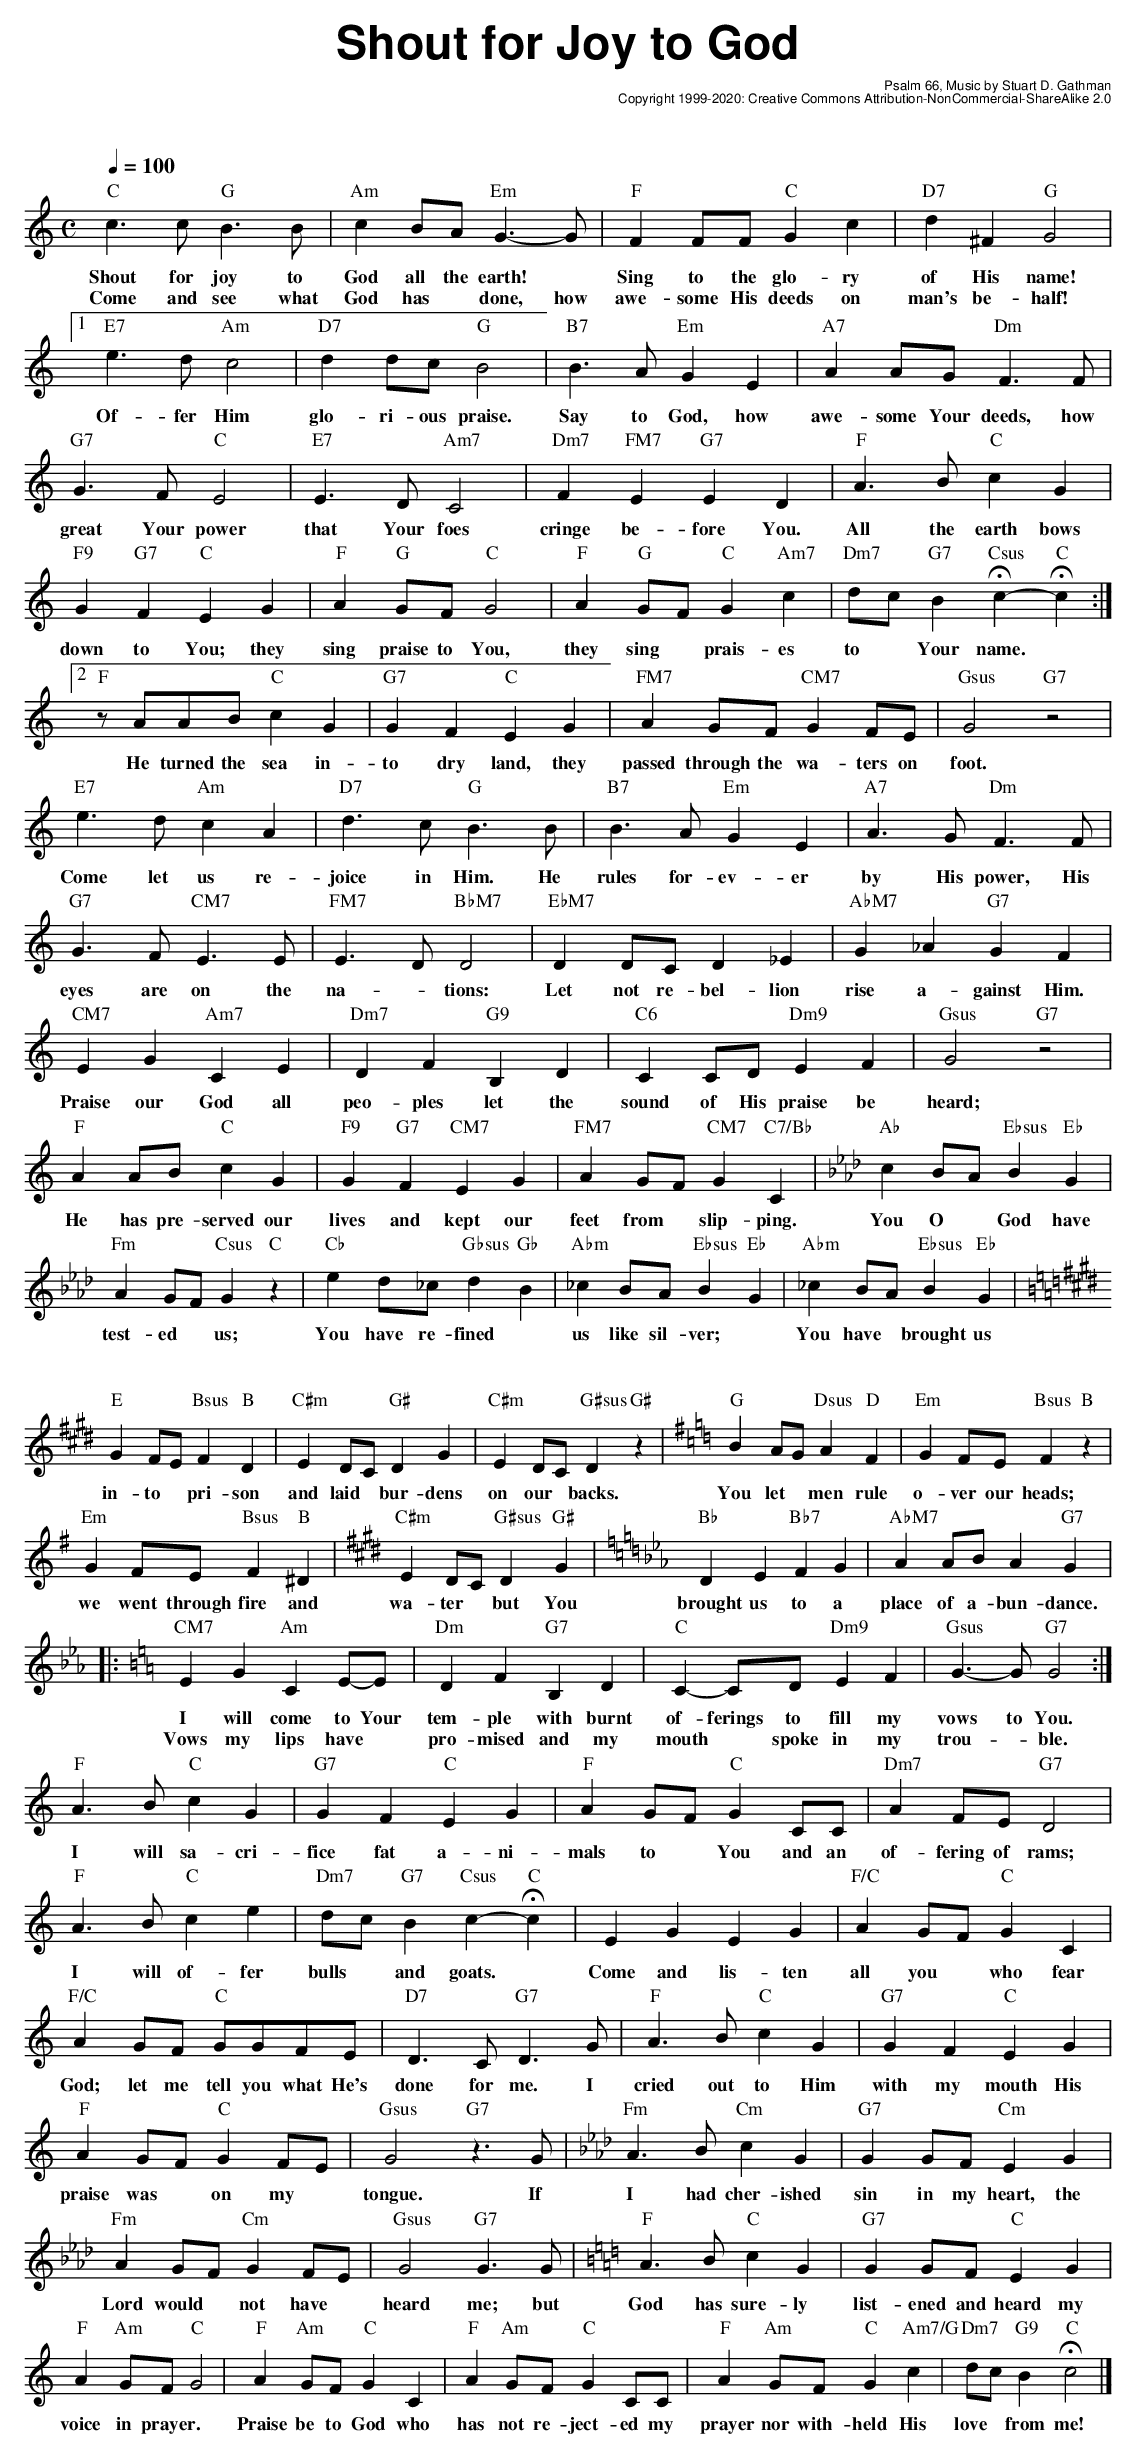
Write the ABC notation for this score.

X:1
T: Shout for Joy to God
C: Psalm 66, Music by Stuart D. Gathman
C: Copyright 1999-2020: Creative Commons Attribution-NonCommercial-ShareAlike 2.0
M: C
L: 1/8
Q: 1/4=100
K: C
"C"c3c "G"B3B |"Am" c2BA "Em" G3-G|"F"F2FF "C"G2c2|"D7"d2^F2 "G"G4|
w: Shout for joy to|God all the earth!*|Sing to the glo-ry|of His name!|
w: Come and see what|God has* done, how|awe-some His deeds on|man's be-half!|
[1"E7"e3d "Am"c4|"D7"d2dc "G"B4|"B7"B3A "Em"G2 E2|"A7"A2AG "Dm" F3F|
w: Of-fer Him|glo-ri-ous praise.|  Say to God, how|awe-some Your deeds, how|
"G7"G3F "C"E4 |"E7"E3D "Am7"C4|"Dm7"F2"FM7"E2 "G7"E2 D2| "F"A3B "C"c2G2|
w: great Your power|that Your foes|cringe be-fore You.| All the earth bows|
"F9"G2"G7"F2"C"E2G2|"F"A2"G"GF"C"G4|"F"A2"G"GF"C"G2"Am7"c2|"Dm7"dc"G7"B2"Csus"Hc2-"C"Hc2 :|
w: down to You; they|sing praise to You,|they sing* prais-es|to* Your name.|
[2"F"zAAB "C"c2G2|"G7"G2F2 "C"E2G2|"FM7"A2GF "CM7"G2FE|"Gsus"G4 "G7"z4|
w: He turned the sea in-|to dry land, they|passed through the wa-ters on|foot.|
"E7"e3d "Am"c2A2|"D7"d3c "G"B3B|"B7"B3A "Em"G2 E2|"A7"A3G "Dm" F3F|
w: Come let us re-|joice in Him.  He|rules for-ev-er|by His power, His|
"G7"G3F "CM7"E3E|"FM7"E3D "BbM7"D4|"EbM7"D2DC D2_E2|"AbM7"G2_A2 "G7"G2F2|
w:eyes are on the|na-*tions:| Let not re-bel-lion|rise a-gainst Him.|
"CM7"E2G2 "Am7"C2E2|"Dm7"D2F2 "G9"B,2D2|"C6"C2CD "Dm9"E2F2|"Gsus"G4"G7"z4|
w: Praise our God all|peo-ples let the|sound of His praise be|heard;|
"F"A2AB "C"c2G2|"F9"G2"G7"F2 "CM7"E2G2|"FM7"A2GF "CM7"G2"C7/Bb"C2|[K:Ab]"Ab"c2BA"Ebsus"B2"Eb"G2|
w:He has pre-served our|lives and kept our|feet from* slip-ping.|You O* God have|
"Fm"A2GF"Csus"G2"C"z2|"Cb"e2d_c"Gbsus"d2"Gb"B2|"Abm"_c2BA"Ebsus"B2"Eb"G2|"Abm"_c2BA"Ebsus"B2"Eb"G2|
w: test-ed* us;|You have re-fined*|us like sil-ver;|You have* brought us|
[K:E]"E"G2FE"Bsus"F2"B"D2|"C#m"E2DC"G#"D2G2|"C#m"E2DC"G#sus"D2"G#"z2|[K:Em]"G"B2AG"Dsus"A2"D"F2|"Em"G2FE"Bsus"F2"B"z2|
w:in-to* pri-son|and laid* bur-dens|on our* backs.|You let* men rule|o-ver our heads;|
"Em"G2FE"Bsus"F2"B"^D2|[K:E]"C#m"E2DC"G#sus"D2"G#"G2|[K:Eb]"Bb"D2E2"Bb7"F2G2|"AbM7"A2ABA2"G7"G2|
w:we went through fire and|wa-ter* but You|brought us to a|place of a-bun-dance.|
|:[K:C]"CM7"E2G2"Am"C2E-E|"Dm"D2F2"G7"B,2D2|"C"C2-CD"Dm9"E2F2|"Gsus"G3-G"G7"G4:|
w:I will come to Your|tem-ple with burnt|of-ferings to fill my|vows to You.|
w:Vows my lips have*|pro-mised and my|mouth* spoke in my|trou-*ble. |
"F"A3B"C"c2G2|"G7"G2F2"C"E2G2|"F"A2GF"C"G2CC|"Dm7"A2FE"G7"D4|
w:I will sa-cri-|fice fat a-ni-|mals to* You and an|of-fering of rams;|
"F"A3B"C"c2e2|"Dm7"dc"G7"B2"Csus"c2-"C"Hc2|E2G2E2G2|"F/C"A2GF"C"G2C2|
w:I will of-fer|bulls* and goats.*|Come and lis-ten|all you* who fear|
"F/C"A2GF "C"GGFE|"D7"D3C"G7"D3G|"F"A3B"C"c2G2|"G7"G2F2"C"E2G2|
w:God; let me tell you what He's|done for me. I|cried out to Him|with my mouth His|
"F"A2GF"C"G2FE|"Gsus"G4"G7"z3G|[K:Fm]"Fm"A3B"Cm"c2G2|"G7"G2GF"Cm"E2G2|
w:praise was* on my*|tongue. If|I had cher-ished|sin in my heart, the|
"Fm"A2GF"Cm"G2FE|"Gsus"G4"G7"G3G|[K:C]"F"A3B"C"c2G2|"G7"G2GF"C"E2G2|
w:Lord would* not have*|heard me; but|God has sure-ly|list-ened and heard my|
"F"A2"Am"GF"C"G4|"F"A2"Am"GF"C"G2C2|"F"A2"Am"GF"C"G2CC|"F"A2"Am"GF"C"G2"Am7/G"c2|"Dm7"dc"G9"B2"C"Hc4|]
w:voice in prayer.|Praise be to God who|has not re-ject-ed my|prayer nor with-held His|love* from me!|
